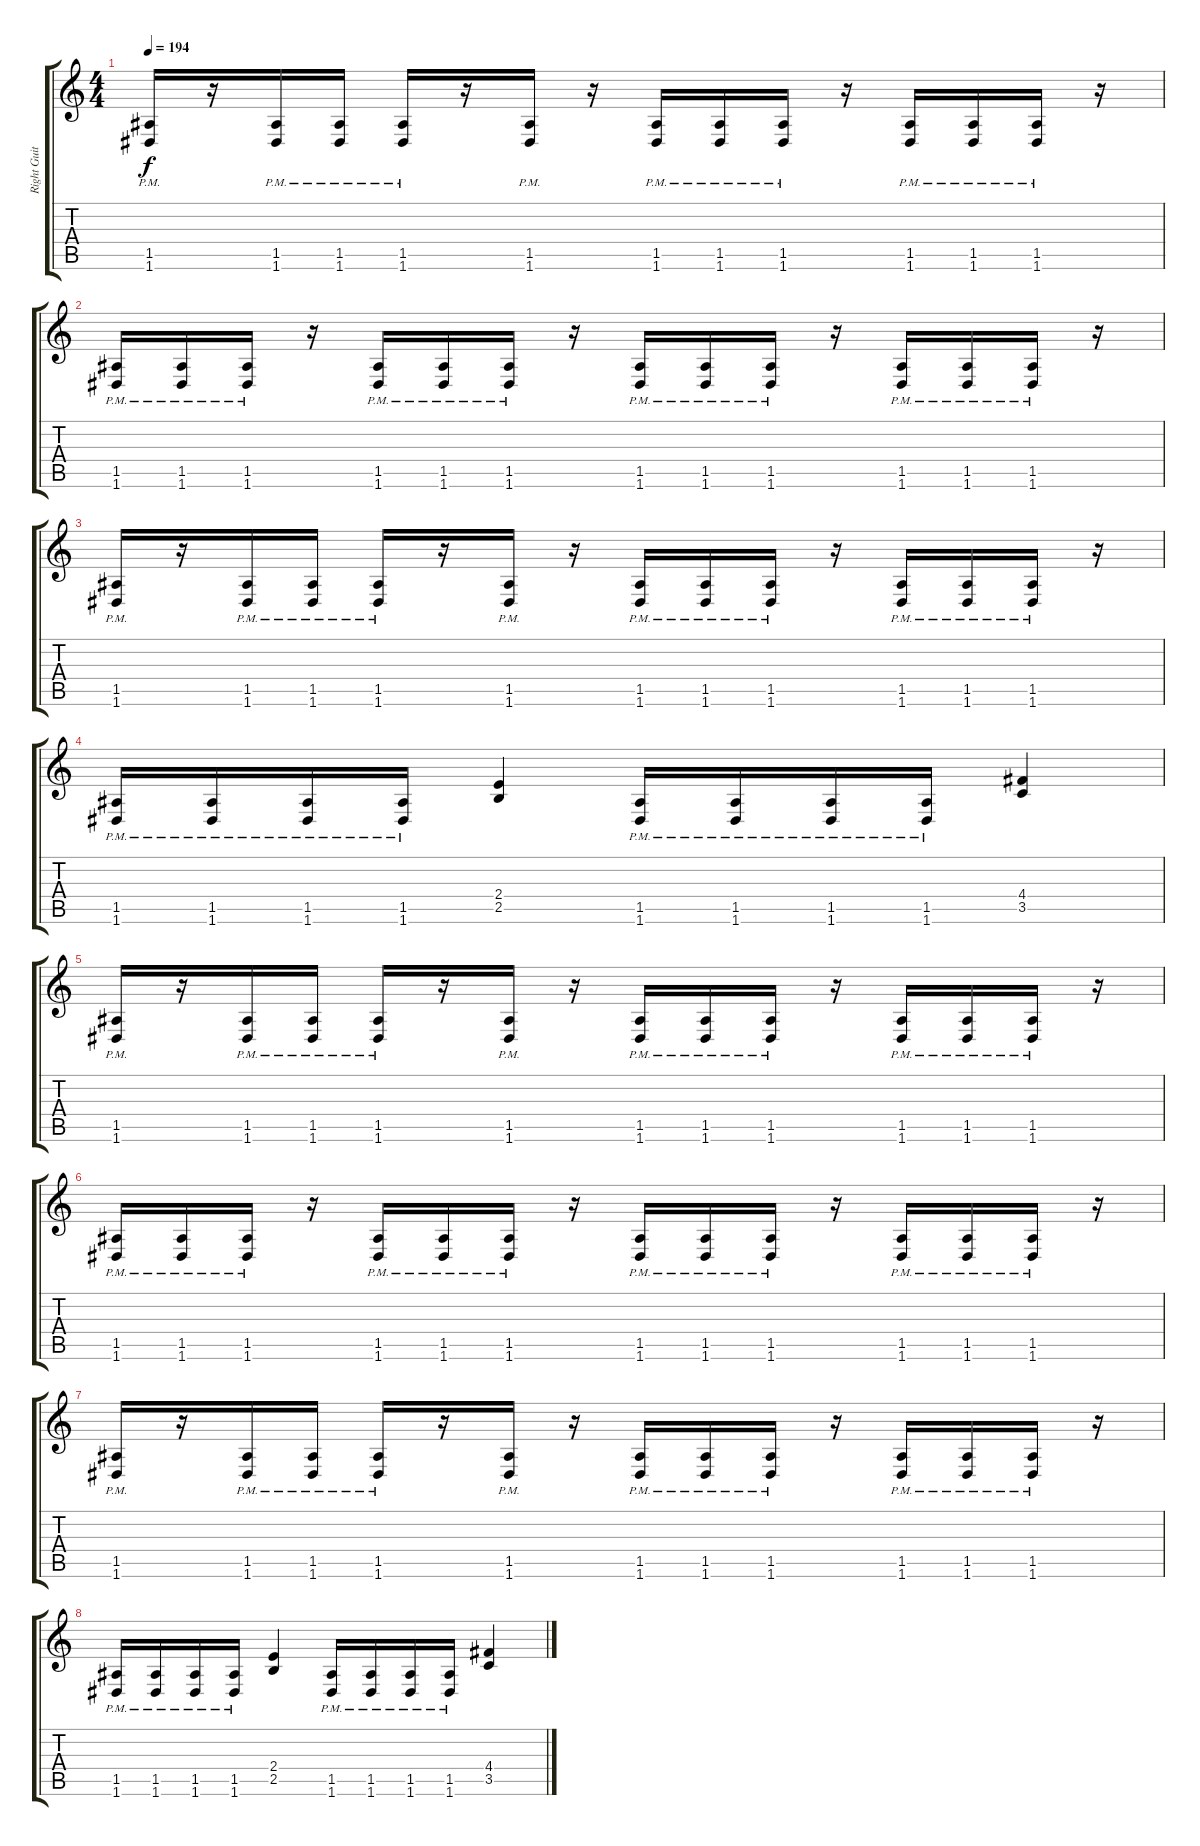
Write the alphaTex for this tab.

\track ("Right Guitar" "Right Guit") {instrument overdrivenguitar}
\staff {score tabs}
\tuning (E4 B3 G3 D3 A2 D2) {hide}
\ts (4 4)
\tempo 194
\clef g2
\ks c
(1.5{pm} 1.6{pm}).16{dy f} r.16 (1.5{pm} 1.6{pm}).16 (1.5{pm} 1.6{pm}).16 (1.5{pm} 1.6{pm}).16 r.16 (1.5{pm} 1.6{pm}).16 r.16 (1.5{pm} 1.6{pm}).16 (1.5{pm} 1.6{pm}).16 (1.5{pm} 1.6{pm}).16 r.16 (1.5{pm} 1.6{pm}).16 (1.5{pm} 1.6{pm}).16 (1.5{pm} 1.6{pm}).16 r.16 |
(1.5{pm} 1.6{pm}).16 (1.5{pm} 1.6{pm}).16 (1.5{pm} 1.6{pm}).16 r.16 (1.5{pm} 1.6{pm}).16 (1.5{pm} 1.6{pm}).16 (1.5{pm} 1.6{pm}).16 r.16 (1.5{pm} 1.6{pm}).16 (1.5{pm} 1.6{pm}).16 (1.5{pm} 1.6{pm}).16 r.16 (1.5{pm} 1.6{pm}).16 (1.5{pm} 1.6{pm}).16 (1.5{pm} 1.6{pm}).16 r.16 |
(1.5{pm} 1.6{pm}).16 r.16 (1.5{pm} 1.6{pm}).16 (1.5{pm} 1.6{pm}).16 (1.5{pm} 1.6{pm}).16 r.16 (1.5{pm} 1.6{pm}).16 r.16 (1.5{pm} 1.6{pm}).16 (1.5{pm} 1.6{pm}).16 (1.5{pm} 1.6{pm}).16 r.16 (1.5{pm} 1.6{pm}).16 (1.5{pm} 1.6{pm}).16 (1.5{pm} 1.6{pm}).16 r.16 |
(1.5{pm} 1.6{pm}).16 (1.5{pm} 1.6{pm}).16 (1.5{pm} 1.6{pm}).16 (1.5{pm} 1.6{pm}).16 (2.4 2.5).4 (1.5{pm} 1.6{pm}).16 (1.5{pm} 1.6{pm}).16 (1.5{pm} 1.6{pm}).16 (1.5{pm} 1.6{pm}).16 (4.4 3.5).4 |
(1.5{pm} 1.6{pm}).16 r.16 (1.5{pm} 1.6{pm}).16 (1.5{pm} 1.6{pm}).16 (1.5{pm} 1.6{pm}).16 r.16 (1.5{pm} 1.6{pm}).16 r.16 (1.5{pm} 1.6{pm}).16 (1.5{pm} 1.6{pm}).16 (1.5{pm} 1.6{pm}).16 r.16 (1.5{pm} 1.6{pm}).16 (1.5{pm} 1.6{pm}).16 (1.5{pm} 1.6{pm}).16 r.16 |
(1.5{pm} 1.6{pm}).16 (1.5{pm} 1.6{pm}).16 (1.5{pm} 1.6{pm}).16 r.16 (1.5{pm} 1.6{pm}).16 (1.5{pm} 1.6{pm}).16 (1.5{pm} 1.6{pm}).16 r.16 (1.5{pm} 1.6{pm}).16 (1.5{pm} 1.6{pm}).16 (1.5{pm} 1.6{pm}).16 r.16 (1.5{pm} 1.6{pm}).16 (1.5{pm} 1.6{pm}).16 (1.5{pm} 1.6{pm}).16 r.16 |
(1.5{pm} 1.6{pm}).16 r.16 (1.5{pm} 1.6{pm}).16 (1.5{pm} 1.6{pm}).16 (1.5{pm} 1.6{pm}).16 r.16 (1.5{pm} 1.6{pm}).16 r.16 (1.5{pm} 1.6{pm}).16 (1.5{pm} 1.6{pm}).16 (1.5{pm} 1.6{pm}).16 r.16 (1.5{pm} 1.6{pm}).16 (1.5{pm} 1.6{pm}).16 (1.5{pm} 1.6{pm}).16 r.16 |
(1.5{pm} 1.6{pm}).16 (1.5{pm} 1.6{pm}).16 (1.5{pm} 1.6{pm}).16 (1.5{pm} 1.6{pm}).16 (2.4 2.5).4 (1.5{pm} 1.6{pm}).16 (1.5{pm} 1.6{pm}).16 (1.5{pm} 1.6{pm}).16 (1.5{pm} 1.6{pm}).16 (4.4 3.5).4
